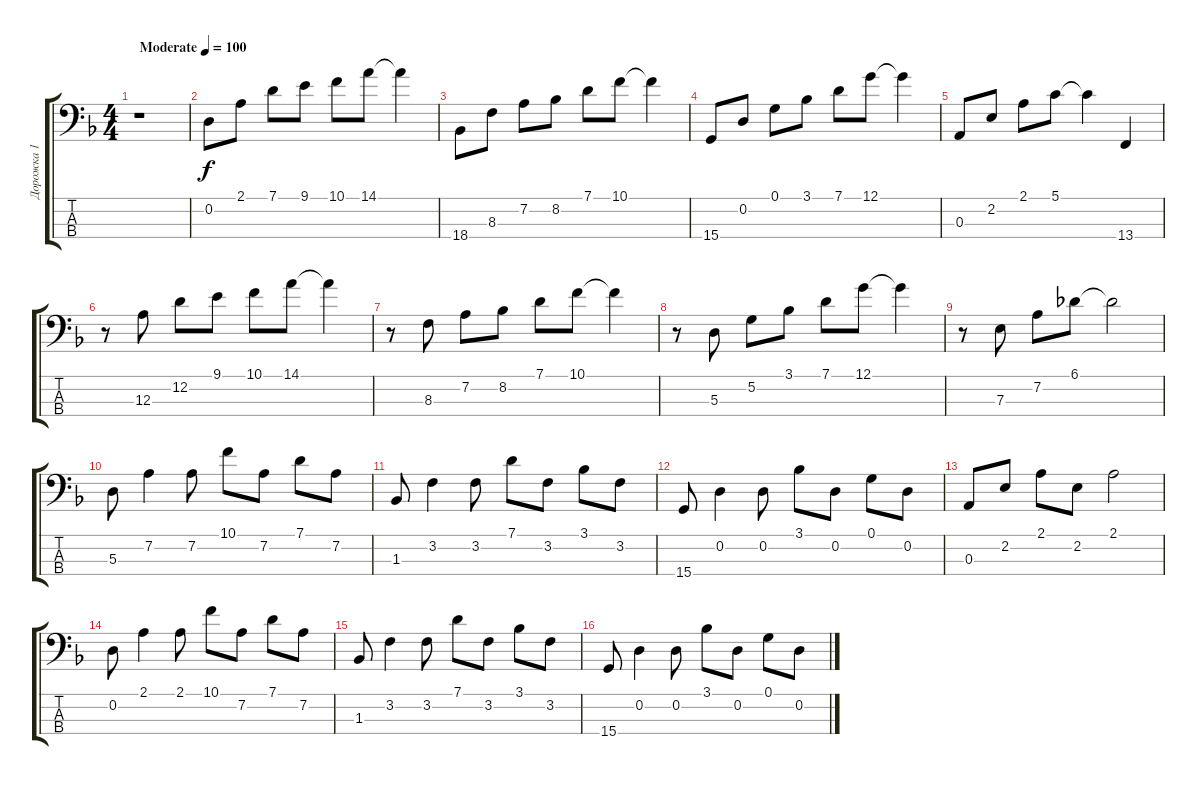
\track ("Дорожка 1" "Дорожка 1") {instrument acousticguitarsteel}
\staff {score tabs}
\tuning (G2 D2 A1 E0) {hide}
\ts (4 4)
\tempo (100 "Moderate")
\clef f4
\ks f
r.1{dy f instrument acousticguitarsteel} |
0.2.8 2.1.8 7.1.8 9.1.8 10.1.8 14.1.8 14.1{t}.4 |
18.4.8 8.3.8 7.2.8 8.2.8 7.1.8 10.1.8 10.1{t}.4 |
15.4.8 0.2.8 0.1.8 3.1.8 7.1.8 12.1.8 12.1{t}.4 |
0.3.8 2.2.8 2.1.8 5.1.8 5.1{t}.4 13.4.4 |
r.8 12.3.8 12.2.8 9.1.8 10.1.8 14.1.8 14.1{t}.4 |
r.8 8.3.8 7.2.8 8.2.8 7.1.8 10.1.8 10.1{t}.4 |
r.8 5.3.8 5.2.8 3.1.8 7.1.8 12.1.8 12.1{t}.4 |
r.8 7.3.8 7.2.8 6.1.8 6.1{t}.2 |
5.3.8 7.2.4 7.2.8 10.1.8 7.2.8 7.1.8 7.2.8 |
1.3.8 3.2.4 3.2.8 7.1.8 3.2.8 3.1.8 3.2.8 |
15.4.8 0.2.4 0.2.8 3.1.8 0.2.8 0.1.8 0.2.8 |
0.3.8 2.2.8 2.1.8 2.2.8 2.1.2 |
0.2.8 2.1.4 2.1.8 10.1.8 7.2.8 7.1.8 7.2.8 |
1.3.8 3.2.4 3.2.8 7.1.8 3.2.8 3.1.8 3.2.8 |
15.4.8 0.2.4 0.2.8 3.1.8 0.2.8 0.1.8 0.2.8
